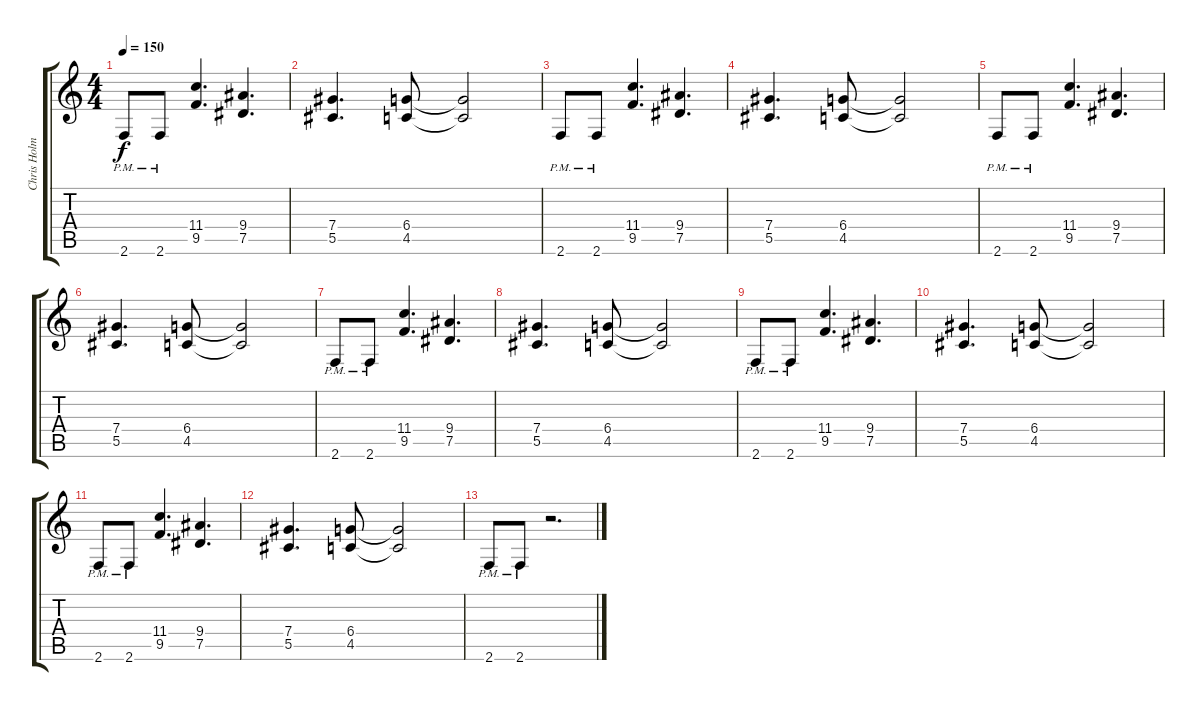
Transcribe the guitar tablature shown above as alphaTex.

\track ("Chris Holmes (rythm)" "Chris Holm") {instrument distortionguitar}
\staff {score tabs}
\tuning (Eb4 Bb3 Gb3 Db3 Ab2 Eb2) {hide}
\ts (4 4)
\tempo 150
\clef g2
\ks c
2.6{pm}.8{dy f} 2.6{pm}.8 (11.4 9.5).4{d} (9.4 7.5).4{d} |
(7.4 5.5).4{d} (6.4 4.5).8 (6.4{t} 4.5{t}).2 |
2.6{pm}.8 2.6{pm}.8 (11.4 9.5).4{d} (9.4 7.5).4{d} |
(7.4 5.5).4{d} (6.4 4.5).8 (6.4{t} 4.5{t}).2 |
2.6{pm}.8 2.6{pm}.8 (11.4 9.5).4{d} (9.4 7.5).4{d} |
(7.4 5.5).4{d} (6.4 4.5).8 (6.4{t} 4.5{t}).2 |
2.6{pm}.8 2.6{pm}.8 (11.4 9.5).4{d} (9.4 7.5).4{d} |
(7.4 5.5).4{d} (6.4 4.5).8 (6.4{t} 4.5{t}).2 |
2.6{pm}.8 2.6{pm}.8 (11.4 9.5).4{d} (9.4 7.5).4{d} |
(7.4 5.5).4{d} (6.4 4.5).8 (6.4{t} 4.5{t}).2 |
2.6{pm}.8 2.6{pm}.8 (11.4 9.5).4{d} (9.4 7.5).4{d} |
(7.4 5.5).4{d} (6.4 4.5).8 (6.4{t} 4.5{t}).2 |
2.6{pm}.8 2.6{pm}.8 r.2{d}
